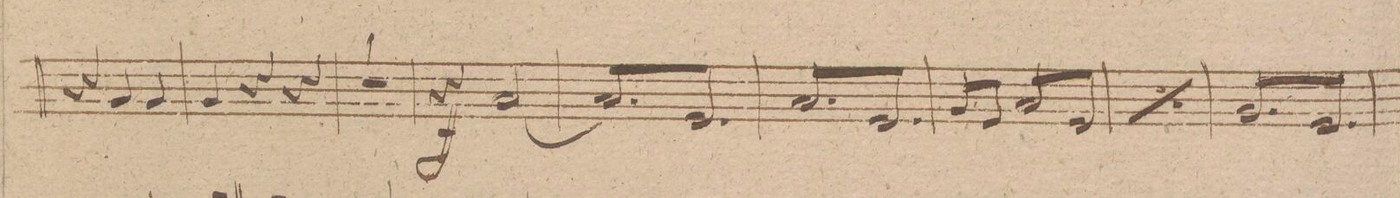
**kern	**dynam
*I"Fagotto 2do	*
*clefF4	*
*k[f#]	*
*M3/4	*
4r	.
4BB/	.
4BB/	.
=14	=14
4BB/	.
4r	.
4r	.
=15	=15
2.r	.
=16	=16
4r	ff
[2C/	.
=17	=17
*tremolo	*
8C/L]	.
8GG/	.
8C/	.
8GG/	.
8C/	.
8GG/J	.
=18	=18
8C/L	.
8GG/	.
8C/	.
8GG/	.
8C/	.
8GG/J	.
=19	=19
*Xtremolo	*
8BB/L	.
8GG/J	.
*tremolo	*
8C/L	.
8GG/	.
8C/	.
8GG/J	.
=20	=20
*rep	*
8BB/L	.
8GG/J	.
8C/L	.
8GG/	.
8C/	.
8GG/J	.
*Xrep	*
=21	=21
*tremolo	*
8BB/L	.
8GG/	.
8BB/	.
8GG/	.
8BB/	.
8GG/J	.
*Xtremolo	*
=22	=22
*-	*-
